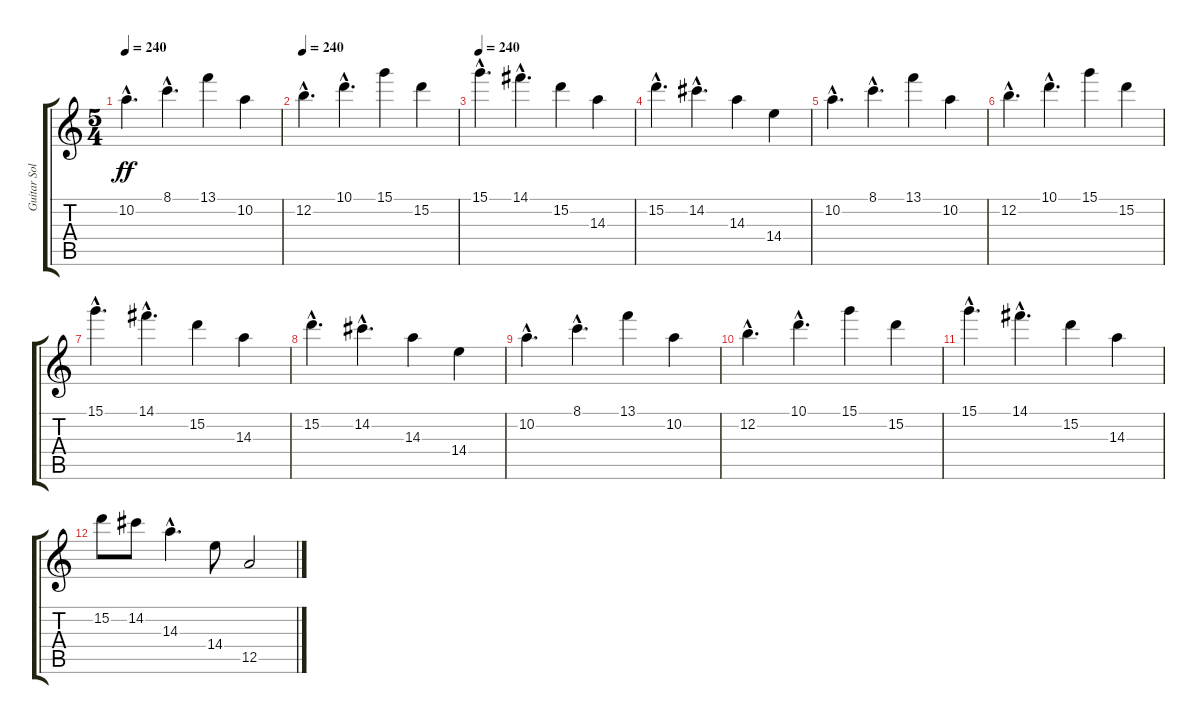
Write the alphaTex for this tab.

\track ("Guitar Solo" "Guitar Sol") {instrument overdrivenguitar}
\staff {score tabs}
\tuning (E4 B3 G3 D3 A2 E2) {hide}
\ts (5 4)
\tempo 240
\clef g2
\ks c
10.2{hac}.4{d dy ff} 8.1{hac}.4{d} 13.1.4 10.2.4 |
\tempo 240
12.2{hac}.4{d} 10.1{hac}.4{d} 15.1.4 15.2.4 |
\tempo 240
15.1{hac}.4{d} 14.1{hac}.4{d} 15.2.4 14.3.4 |
15.2{hac}.4{d} 14.2{hac}.4{d} 14.3.4 14.4.4 |
10.2{hac}.4{d} 8.1{hac}.4{d} 13.1.4 10.2.4 |
12.2{hac}.4{d} 10.1{hac}.4{d} 15.1.4 15.2.4 |
15.1{hac}.4{d} 14.1{hac}.4{d} 15.2.4 14.3.4 |
15.2{hac}.4{d} 14.2{hac}.4{d} 14.3.4 14.4.4 |
10.2{hac}.4{d} 8.1{hac}.4{d} 13.1.4 10.2.4 |
12.2{hac}.4{d} 10.1{hac}.4{d} 15.1.4 15.2.4 |
15.1{hac}.4{d} 14.1{hac}.4{d} 15.2.4 14.3.4 |
15.2.8 14.2.8 14.3{hac}.4{d} 14.4.8 12.5.2
